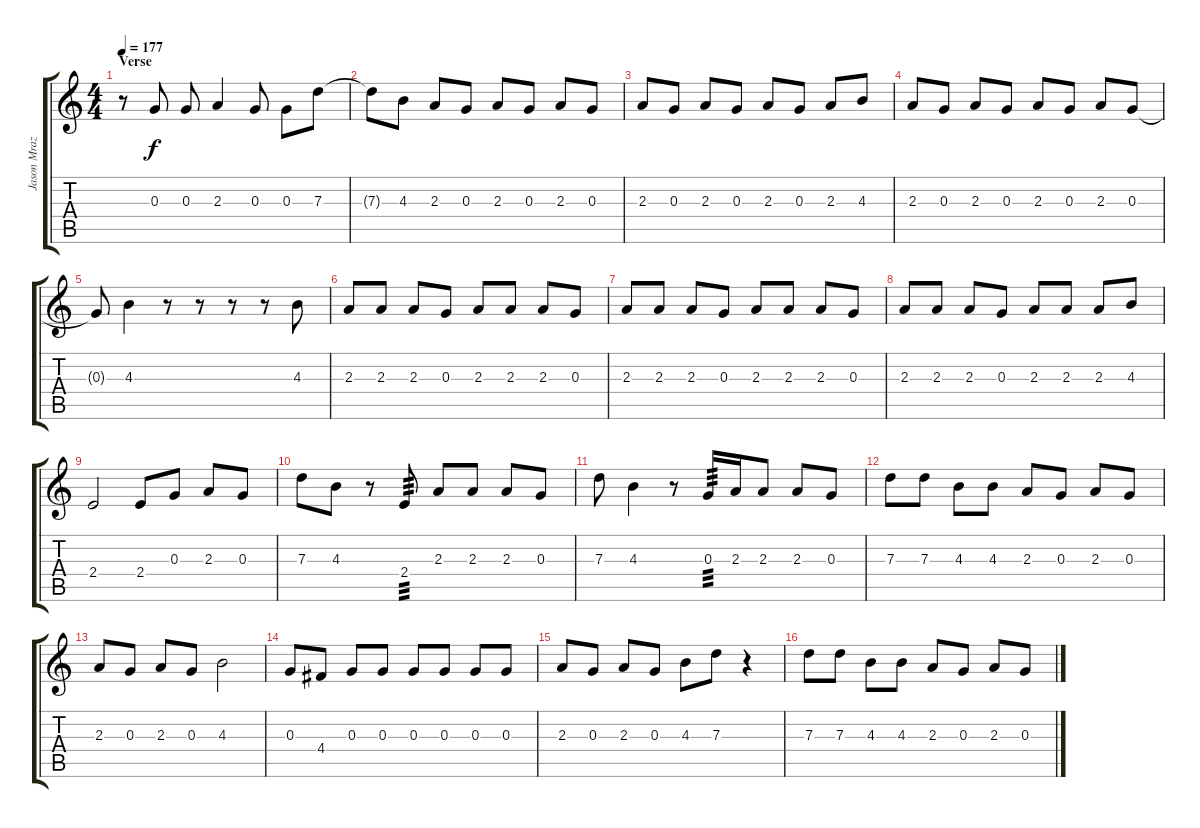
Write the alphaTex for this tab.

\track ("Jason Mraz" "Jason Mraz") {instrument electricguitarjazz}
\staff {score tabs}
\tuning (E4 B3 G3 D3 A2 E2) {hide}
\ts (4 4)
\section ("" "Verse")
\tempo 177
\clef g2
\ks c
r.8{dy f} 0.3.8 0.3.8 2.3.4 0.3.8 0.3.8 7.3.8 |
7.3{t}.8 4.3.8 2.3.8 0.3.8 2.3.8 0.3.8 2.3.8 0.3.8 |
2.3.8 0.3.8 2.3.8 0.3.8 2.3.8 0.3.8 2.3.8 4.3.8 |
2.3.8 0.3.8 2.3.8 0.3.8 2.3.8 0.3.8 2.3.8 0.3.8 |
0.3{t}.8 4.3.4 r.8 r.8 r.8 r.8 4.3.8 |
2.3.8 2.3.8 2.3.8 0.3.8 2.3.8 2.3.8 2.3.8 0.3.8 |
2.3.8 2.3.8 2.3.8 0.3.8 2.3.8 2.3.8 2.3.8 0.3.8 |
2.3.8 2.3.8 2.3.8 0.3.8 2.3.8 2.3.8 2.3.8 4.3.8 |
2.4.2 2.4.8 0.3.8 2.3.8 0.3.8 |
7.3.8 4.3.8 r.8 2.4.8{tp 3} 2.3.8 2.3.8 2.3.8 0.3.8 |
7.3.8 4.3.4 r.8 0.3.16{tp 3} 2.3.16 2.3.8 2.3.8 0.3.8 |
7.3.8 7.3.8 4.3.8 4.3.8 2.3.8 0.3.8 2.3.8 0.3.8 |
2.3.8 0.3.8 2.3.8 0.3.8 4.3.2 |
0.3.8 4.4.8 0.3.8 0.3.8 0.3.8 0.3.8 0.3.8 0.3.8 |
2.3.8 0.3.8 2.3.8 0.3.8 4.3.8 7.3.8 r.4 |
7.3.8 7.3.8 4.3.8 4.3.8 2.3.8 0.3.8 2.3.8 0.3.8
